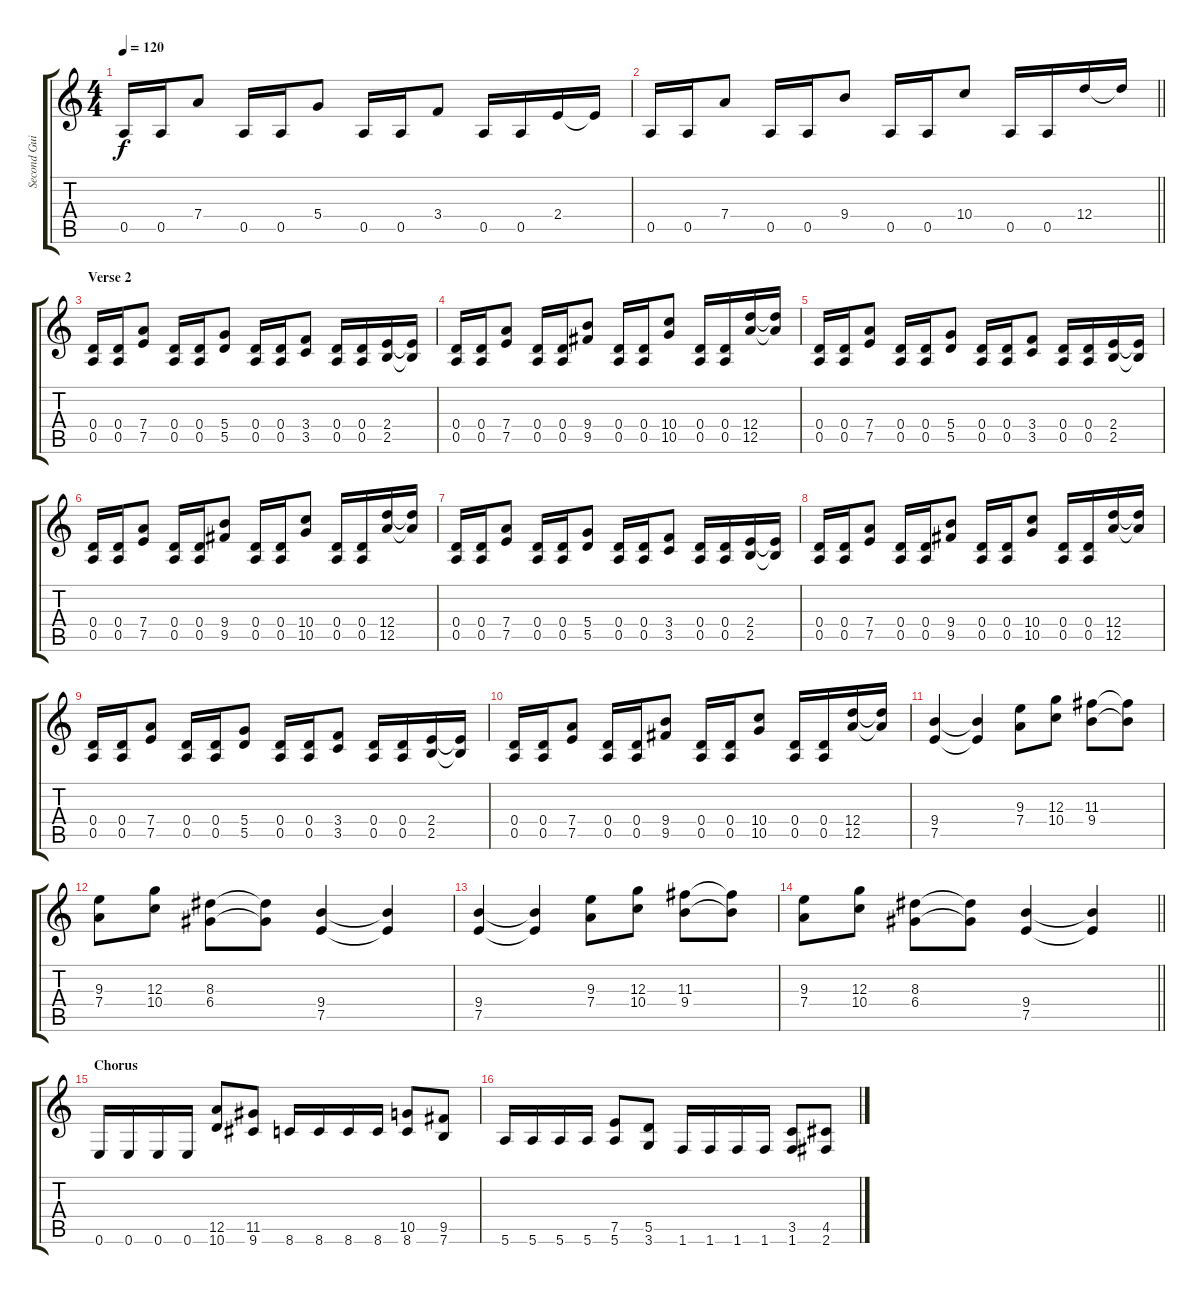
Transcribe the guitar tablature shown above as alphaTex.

\track ("Second Guitar" "Second Gui") {instrument distortionguitar}
\staff {score tabs}
\tuning (E4 B3 G3 D3 A2 E2) {hide}
\ts (4 4)
\tempo 120
\clef g2
\ks c
0.5.16{dy f} 0.5.16 7.4.8 0.5.16 0.5.16 5.4.8 0.5.16 0.5.16 3.4.8 0.5.16 0.5.16 2.4.16 2.4{t}.16 |
\barLineRight lightlight
0.5.16 0.5.16 7.4.8 0.5.16 0.5.16 9.4.8 0.5.16 0.5.16 10.4.8 0.5.16 0.5.16 12.4.16 12.4{t}.16 |
\section ("" "Verse 2")
(0.4 0.5).16 (0.4 0.5).16 (7.4 7.5).8 (0.4 0.5).16 (0.4 0.5).16 (5.4 5.5).8 (0.4 0.5).16 (0.4 0.5).16 (3.4 3.5).8 (0.4 0.5).16 (0.4 0.5).16 (2.4 2.5).16 (2.4{t} 2.5{t}).16 |
(0.4 0.5).16 (0.4 0.5).16 (7.4 7.5).8 (0.4 0.5).16 (0.4 0.5).16 (9.4 9.5).8 (0.4 0.5).16 (0.4 0.5).16 (10.4 10.5).8 (0.4 0.5).16 (0.4 0.5).16 (12.4 12.5).16 (12.4{t} 12.5{t}).16 |
(0.4 0.5).16 (0.4 0.5).16 (7.4 7.5).8 (0.4 0.5).16 (0.4 0.5).16 (5.4 5.5).8 (0.4 0.5).16 (0.4 0.5).16 (3.4 3.5).8 (0.4 0.5).16 (0.4 0.5).16 (2.4 2.5).16 (2.4{t} 2.5{t}).16 |
(0.4 0.5).16 (0.4 0.5).16 (7.4 7.5).8 (0.4 0.5).16 (0.4 0.5).16 (9.4 9.5).8 (0.4 0.5).16 (0.4 0.5).16 (10.4 10.5).8 (0.4 0.5).16 (0.4 0.5).16 (12.4 12.5).16 (12.4{t} 12.5{t}).16 |
(0.4 0.5).16 (0.4 0.5).16 (7.4 7.5).8 (0.4 0.5).16 (0.4 0.5).16 (5.4 5.5).8 (0.4 0.5).16 (0.4 0.5).16 (3.4 3.5).8 (0.4 0.5).16 (0.4 0.5).16 (2.4 2.5).16 (2.4{t} 2.5{t}).16 |
(0.4 0.5).16 (0.4 0.5).16 (7.4 7.5).8 (0.4 0.5).16 (0.4 0.5).16 (9.4 9.5).8 (0.4 0.5).16 (0.4 0.5).16 (10.4 10.5).8 (0.4 0.5).16 (0.4 0.5).16 (12.4 12.5).16 (12.4{t} 12.5{t}).16 |
(0.4 0.5).16 (0.4 0.5).16 (7.4 7.5).8 (0.4 0.5).16 (0.4 0.5).16 (5.4 5.5).8 (0.4 0.5).16 (0.4 0.5).16 (3.4 3.5).8 (0.4 0.5).16 (0.4 0.5).16 (2.4 2.5).16 (2.4{t} 2.5{t}).16 |
(0.4 0.5).16 (0.4 0.5).16 (7.4 7.5).8 (0.4 0.5).16 (0.4 0.5).16 (9.4 9.5).8 (0.4 0.5).16 (0.4 0.5).16 (10.4 10.5).8 (0.4 0.5).16 (0.4 0.5).16 (12.4 12.5).16 (12.4{t} 12.5{t}).16 |
(9.4 7.5).4 (9.4{t} 7.5{t}).4 (9.3 7.4).8 (12.3 10.4).8 (11.3 9.4).8 (11.3{t} 9.4{t}).8 |
(9.3 7.4).8 (12.3 10.4).8 (8.3 6.4).8 (8.3{t} 6.4{t}).8 (9.4 7.5).4 (9.4{t} 7.5{t}).4 |
(9.4 7.5).4 (9.4{t} 7.5{t}).4 (9.3 7.4).8 (12.3 10.4).8 (11.3 9.4).8 (11.3{t} 9.4{t}).8 |
\barLineRight lightlight
(9.3 7.4).8 (12.3 10.4).8 (8.3 6.4).8 (8.3{t} 6.4{t}).8 (9.4 7.5).4 (9.4{t} 7.5{t}).4 |
\section ("" "Chorus")
0.6.16 0.6.16 0.6.16 0.6.16 (12.5 10.6).8 (11.5 9.6).8 8.6.16 8.6.16 8.6.16 8.6.16 (10.5 8.6).8 (9.5 7.6).8 |
5.6.16 5.6.16 5.6.16 5.6.16 (7.5 5.6).8 (5.5 3.6).8 1.6.16 1.6.16 1.6.16 1.6.16 (3.5 1.6).8 (4.5 2.6).8
